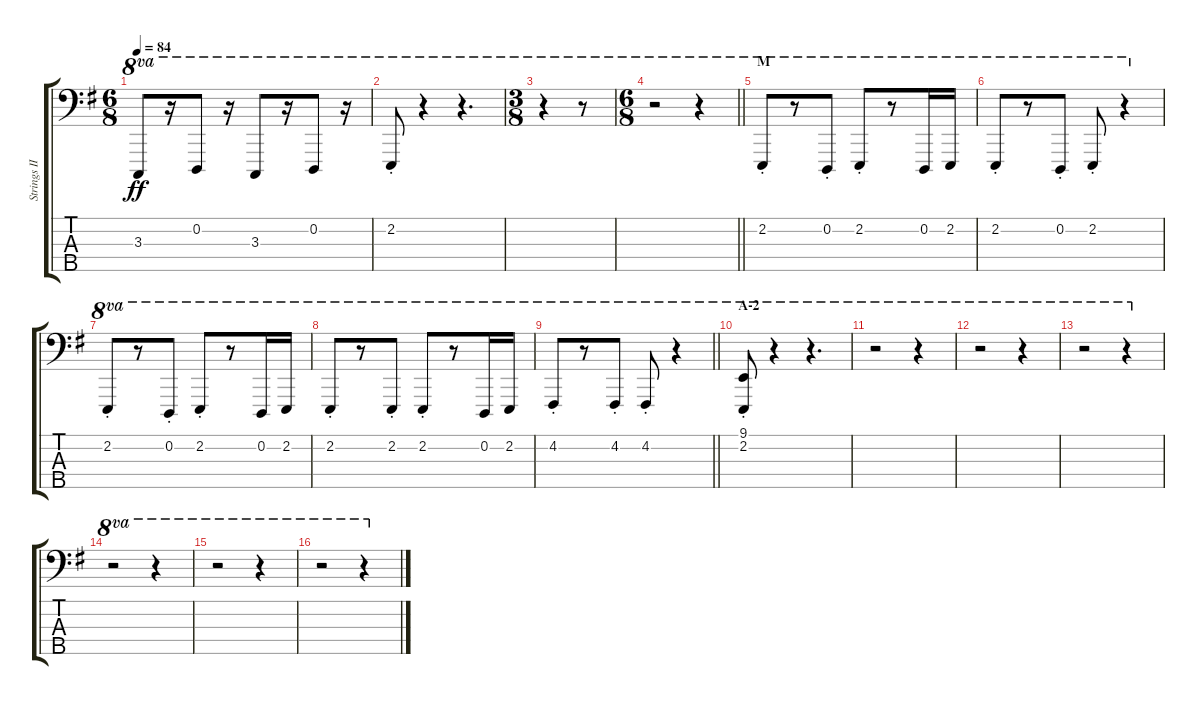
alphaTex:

\track ("Strings III" "Strings II") {instrument stringensemble1}
\staff {score tabs}
\tuning (G2 D2 A1 E1 B0) {hide}
\ts (6 8)
\tempo 84
\clef f4
\ks g
3.3.8{ot 8va dy ff} r.16{ot 8va} 0.2.8{ot 8va} r.16{ot 8va} 3.3.8{ot 8va} r.16{ot 8va} 0.2.8{ot 8va} r.16{ot 8va} |
2.2{st}.8{ot 8va} r.4{ot 8va} r.4{d ot 8va} |
\ts (3 8)
r.4{ot 8va} r.8{ot 8va} |
\ts (6 8)
\barLineRight lightlight
r.2{ot 8va} r.4{ot 8va} |
\section ("" "M")
2.2{st}.8{ot 8va} r.8{ot 8va} 0.2{st}.8{ot 8va} 2.2{st}.8{ot 8va} r.8{ot 8va} 0.2.16{ot 8va} 2.2.16{ot 8va} |
2.2{st}.8{ot 8va} r.8{ot 8va} 0.2{st}.8{ot 8va} 2.2{st}.8{ot 8va} r.4{ot 8va} |
2.2{st}.8{ot 8va} r.8{ot 8va} 0.2{st}.8{ot 8va} 2.2{st}.8{ot 8va} r.8{ot 8va} 0.2.16{ot 8va} 2.2.16{ot 8va} |
2.2{st}.8{ot 8va} r.8{ot 8va} 2.2{st}.8{ot 8va} 2.2{st}.8{ot 8va} r.8{ot 8va} 0.2.16{ot 8va} 2.2.16{ot 8va} |
\barLineRight lightlight
4.2{st}.8{ot 8va} r.8{ot 8va} 4.2{st}.8{ot 8va} 4.2{st}.8{ot 8va} r.4{ot 8va} |
\section ("" "A-2")
(9.1{st} 2.2{st}).8{ot 8va} r.4{ot 8va} r.4{d ot 8va} |
r.2{ot 8va} r.4{ot 8va} |
r.2{ot 8va} r.4{ot 8va} |
r.2{ot 8va} r.4{ot 8va} |
r.2{ot 8va} r.4{ot 8va} |
r.2{ot 8va} r.4{ot 8va} |
r.2{ot 8va} r.4{ot 8va}
